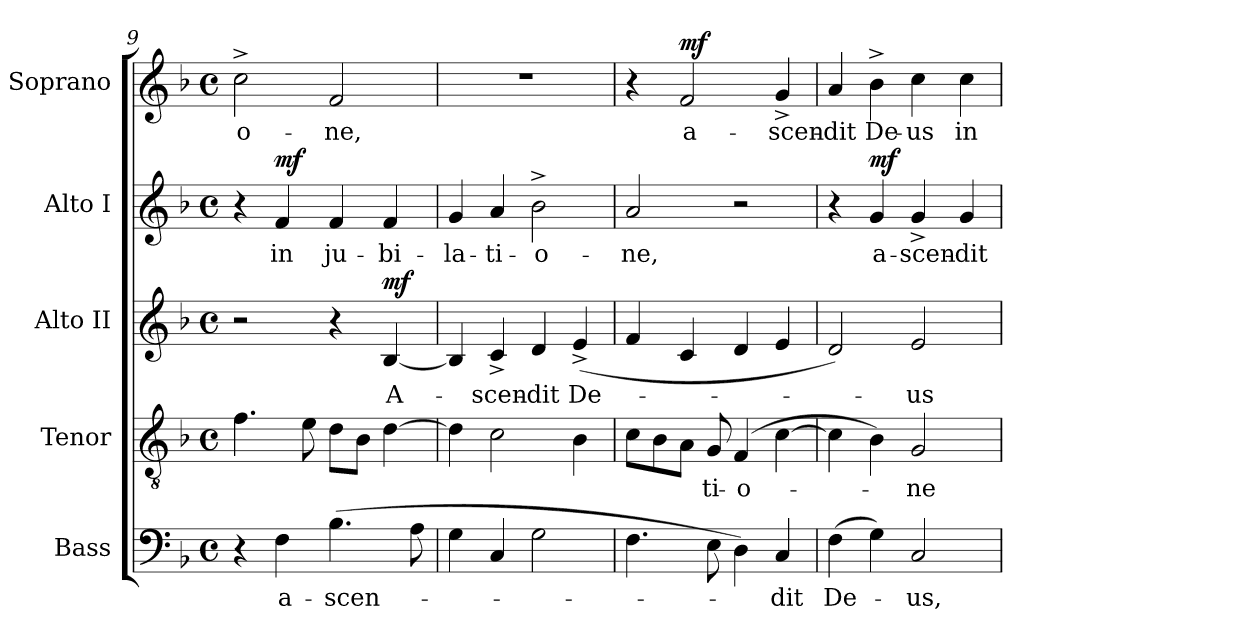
**kern	**text	**kern	**text	**kern	**text	**dynam	**kern	**text	**dynam	**kern	**text	**dynam
*part5	*part5	*part4	*part4	*part3	*part3	*part3	*part2	*part2	*part2	*part1	*part1	*part1
*staff5	*staff5	*staff4	*staff4	*staff3	*staff3	*staff3	*staff2	*staff2	*staff2	*staff1	*staff1	*staff1
*I"Bass	*	*I"Tenor	*	*I"Alto II	*	*	*I"Alto I	*	*	*I"Soprano	*	*
*I'B.	*	*I'T.	*	*I'A2.	*	*	*I'A1.	*	*	*I'S.	*	*
*clefF4	*	*clefGv2	*	*clefG2	*	*	*clefG2	*	*	*clefG2	*	*
*	*	*ITrd7c12	*	*	*	*	*	*	*	*	*	*
*k[b-]	*	*k[b-]	*	*k[b-]	*	*	*k[b-]	*	*	*k[b-]	*	*
*F:	*	*F:	*	*F:	*	*	*F:	*	*	*F:	*	*
*M4/4	*	*M4/4	*	*M4/4	*	*	*M4/4	*	*	*M4/4	*	*
*met(c)	*	*met(c)	*	*met(c)	*	*	*met(c)	*	*	*met(c)	*	*
=9	=9	=9	=9	=9	=9	=9	=9	=9	=9	=9	=9	=9
!	!	!	!	!	!	!	!	!	!	!	!LO:LY:b:color=#000000	!
4r	.	4.Fi\	.	2r	.	.	4r	.	.	2cc^i\	-o-	.
!	!LO:LY:b:color=#000000	!	!	!	!	!	!	!	!	!	!	!
!	!	!	!	!	!	!	!	!LO:LY:b:color=#000000	!	!	!	!
4Fi\	a-	.	.	.	.	.	4fi/	in	mf	.	.	.
.	.	8Ei\	.	.	.	.	.	.	.	.	.	.
!	!LO:LY:b:color=#000000	!	!	!	!	!	!	!	!	!	!	!
!	!	!	!	!	!	!	!	!LO:LY:b:color=#000000	!	!	!	!
!	!	!	!	!	!	!	!	!	!	!	!LO:LY:b:color=#000000	!
(4.B-i\	-scen-	8Di\L	.	4r	.	.	4fi/	ju-	.	2fi/	-ne,	.
.	.	8BB-i\J	.	.	.	.	.	.	.	.	.	.
!	!	!	!	!	!LO:LY:b:color=#000000	!	!	!	!	!	!	!
!	!	!	!	!	!	!	!	!LO:LY:b:color=#000000	!	!	!	!
.	.	[>4Di\	.	[<4B-i/	A-	mf	4fi/	-bi-	.	.	.	.
8Ai\	.	.	.	.	.	.	.	.	.	.	.	.
=10	=10	=10	=10	=10	=10	=10	=10	=10	=10	=10	=10	=10
!	!	!	!	!	!	!	!	!LO:LY:b:color=#000000	!	!	!	!
4Gi\	.	4Di\]	.	4B-i/]	.	.	4gi/	-la-	.	1r	.	.
!	!	!	!	!	!LO:LY:b:color=#000000	!	!	!	!	!	!	!
!	!	!	!	!	!	!	!	!LO:LY:b:color=#000000	!	!	!	!
4Ci/	.	2Ci\	.	4c^i/	-scen-	.	4ai/	-ti-	.	.	.	.
!	!	!	!	!	!LO:LY:b:color=#000000	!	!	!	!	!	!	!
!	!	!	!	!	!	!	!	!LO:LY:b:color=#000000	!	!	!	!
2Gi\	.	.	.	4di/	-dit	.	2b-^i\	-o-	.	.	.	.
!	!	!	!	!	!LO:LY:b:color=#000000	!	!	!	!	!	!	!
.	.	4BB-i\	.	(4e^i/	De-	.	.	.	.	.	.	.
=11	=11	=11	=11	=11	=11	=11	=11	=11	=11	=11	=11	=11
!	!	!	!	!	!	!	!	!LO:LY:b:color=#000000	!	!	!	!
4.Fi\	.	8Ci\L	.	4fi/	.	.	2ai/	-ne,	.	4r	.	.
.	.	8BB-i\	.	.	.	.	.	.	.	.	.	.
!	!	!	!	!	!	!	!	!	!	!	!LO:LY:b:color=#000000	!
.	.	8AAi\J	.	4ci/	.	.	.	.	.	2fi/	a-	mf
!	!	!	!LO:LY:b:color=#000000	!	!	!	!	!	!	!	!	!
8Ei\	.	8GGi/	-ti-	.	.	.	.	.	.	.	.	.
!	!	!	!LO:LY:b:color=#000000	!	!	!	!	!	!	!	!	!
4Di\)	.	(4FFi/	-o-	4di/	.	.	2r	.	.	.	.	.
!	!LO:LY:b:color=#000000	!	!	!	!	!	!	!	!	!	!	!
!	!	!	!	!	!	!	!	!	!	!	!LO:LY:b:color=#000000	!
4Ci/	-dit	[>4Ci\	.	4ei/	.	.	.	.	.	4g^i/	-scen-	.
=12	=12	=12	=12	=12	=12	=12	=12	=12	=12	=12	=12	=12
!	!LO:LY:b:color=#000000	!	!	!	!	!	!	!	!	!	!	!
!	!	!	!	!	!	!	!	!	!	!	!LO:LY:b:color=#000000	!
(4Fi\	De-	4Ci\]	.	2di/)	.	.	4r	.	.	4ai/	-dit	.
!	!	!	!	!	!	!	!	!LO:LY:b:color=#000000	!	!	!	!
!	!	!	!	!	!	!	!	!	!	!	!LO:LY:b:color=#000000	!
4Gi\)	.	4BB-i\)	.	.	.	.	4gi/	a-	mf	4b-^i\	De-	.
!	!LO:LY:b:color=#000000	!	!	!	!	!	!	!	!	!	!	!
!	!	!	!LO:LY:b:color=#000000	!	!	!	!	!	!	!	!	!
!	!	!	!	!	!LO:LY:b:color=#000000	!	!	!	!	!	!	!
!	!	!	!	!	!	!	!	!LO:LY:b:color=#000000	!	!	!	!
!	!	!	!	!	!	!	!	!	!	!	!LO:LY:b:color=#000000	!
2Ci/	-us,	2GGi/	-ne	2ei/	-us	.	4g^i/	-scen-	.	4cci\	-us	.
!	!	!	!	!	!	!	!	!LO:LY:b:color=#000000	!	!	!	!
!	!	!	!	!	!	!	!	!	!	!	!LO:LY:b:color=#000000	!
.	.	.	.	.	.	.	4gi/	-dit	.	4cci\	in	.
=	=	=	=	=	=	=	=	=	=	=	=	=
*-	*-	*-	*-	*-	*-	*-	*-	*-	*-	*-	*-	*-
